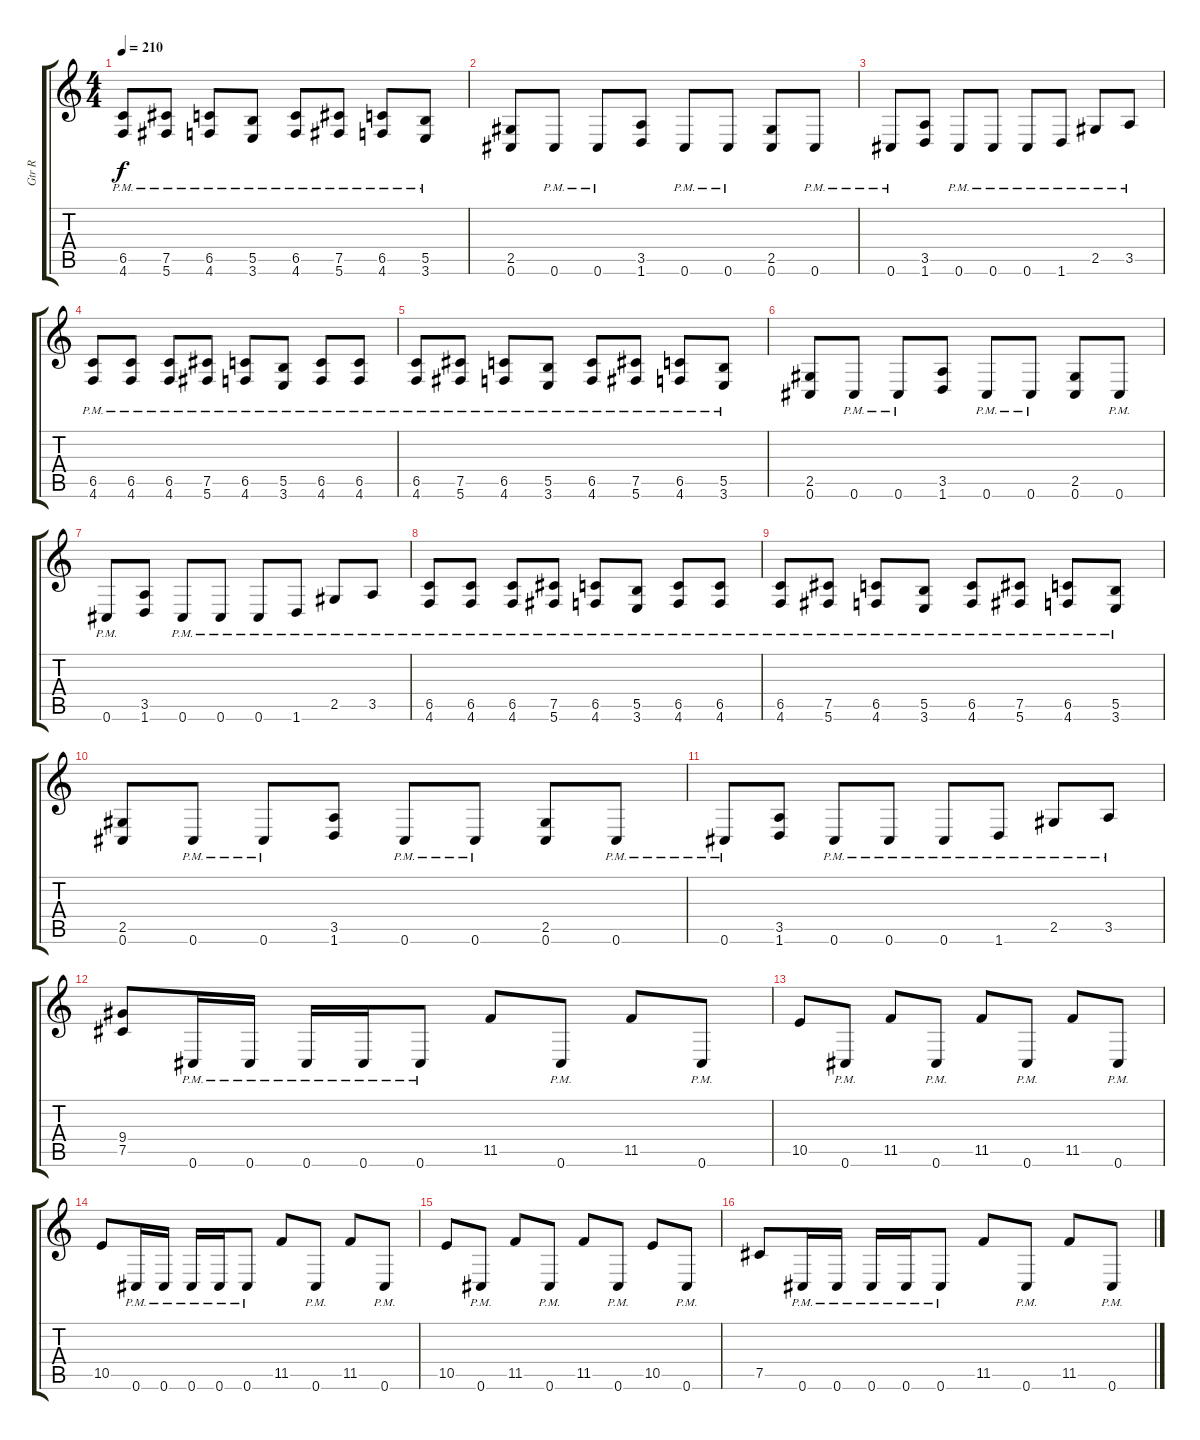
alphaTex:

\track ("Gtr R" "Gtr R") {instrument distortionguitar}
\staff {score tabs}
\tuning (Db4 Ab3 E3 B2 Gb2 Db2) {hide}
\ts (4 4)
\tempo 210
\clef g2
\ks c
(6.5{pm} 4.6{pm}).8{dy f} (7.5{pm} 5.6{pm}).8 (6.5{pm} 4.6{pm}).8 (5.5{pm} 3.6{pm}).8 (6.5{pm} 4.6{pm}).8 (7.5{pm} 5.6{pm}).8 (6.5{pm} 4.6{pm}).8 (5.5{pm} 3.6{pm}).8 |
(2.5 0.6).8 0.6{pm}.8 0.6{pm}.8 (3.5 1.6).8 0.6{pm}.8 0.6{pm}.8 (2.5 0.6).8 0.6{pm}.8 |
0.6{pm}.8 (3.5 1.6).8 0.6{pm}.8 0.6{pm}.8 0.6{pm}.8 1.6{pm}.8 2.5{pm}.8 3.5{pm}.8 |
(6.5{pm} 4.6{pm}).8 (6.5{pm} 4.6{pm}).8 (6.5{pm} 4.6{pm}).8 (7.5{pm} 5.6{pm}).8 (6.5{pm} 4.6{pm}).8 (5.5{pm} 3.6{pm}).8 (6.5{pm} 4.6{pm}).8 (6.5{pm} 4.6{pm}).8 |
(6.5{pm} 4.6{pm}).8 (7.5{pm} 5.6{pm}).8 (6.5{pm} 4.6{pm}).8 (5.5{pm} 3.6{pm}).8 (6.5{pm} 4.6{pm}).8 (7.5{pm} 5.6{pm}).8 (6.5{pm} 4.6{pm}).8 (5.5{pm} 3.6{pm}).8 |
(2.5 0.6).8 0.6{pm}.8 0.6{pm}.8 (3.5 1.6).8 0.6{pm}.8 0.6{pm}.8 (2.5 0.6).8 0.6{pm}.8 |
0.6{pm}.8 (3.5 1.6).8 0.6{pm}.8 0.6{pm}.8 0.6{pm}.8 1.6{pm}.8 2.5{pm}.8 3.5{pm}.8 |
(6.5{pm} 4.6{pm}).8 (6.5{pm} 4.6{pm}).8 (6.5{pm} 4.6{pm}).8 (7.5{pm} 5.6{pm}).8 (6.5{pm} 4.6{pm}).8 (5.5{pm} 3.6{pm}).8 (6.5{pm} 4.6{pm}).8 (6.5{pm} 4.6{pm}).8 |
(6.5{pm} 4.6{pm}).8 (7.5{pm} 5.6{pm}).8 (6.5{pm} 4.6{pm}).8 (5.5{pm} 3.6{pm}).8 (6.5{pm} 4.6{pm}).8 (7.5{pm} 5.6{pm}).8 (6.5{pm} 4.6{pm}).8 (5.5{pm} 3.6{pm}).8 |
(2.5 0.6).8 0.6{pm}.8 0.6{pm}.8 (3.5 1.6).8 0.6{pm}.8 0.6{pm}.8 (2.5 0.6).8 0.6{pm}.8 |
0.6{pm}.8 (3.5 1.6).8 0.6{pm}.8 0.6{pm}.8 0.6{pm}.8 1.6{pm}.8 2.5{pm}.8 3.5{pm}.8 |
(9.4 7.5).8 0.6{pm}.16 0.6{pm}.16 0.6{pm}.16 0.6{pm}.16 0.6{pm}.8 11.5.8 0.6{pm}.8 11.5.8 0.6{pm}.8 |
10.5.8 0.6{pm}.8 11.5.8 0.6{pm}.8 11.5.8 0.6{pm}.8 11.5.8 0.6{pm}.8 |
10.5.8 0.6{pm}.16 0.6{pm}.16 0.6{pm}.16 0.6{pm}.16 0.6{pm}.8 11.5.8 0.6{pm}.8 11.5.8 0.6{pm}.8 |
10.5.8 0.6{pm}.8 11.5.8 0.6{pm}.8 11.5.8 0.6{pm}.8 10.5.8 0.6{pm}.8 |
7.5.8 0.6{pm}.16 0.6{pm}.16 0.6{pm}.16 0.6{pm}.16 0.6{pm}.8 11.5.8 0.6{pm}.8 11.5.8 0.6{pm}.8
